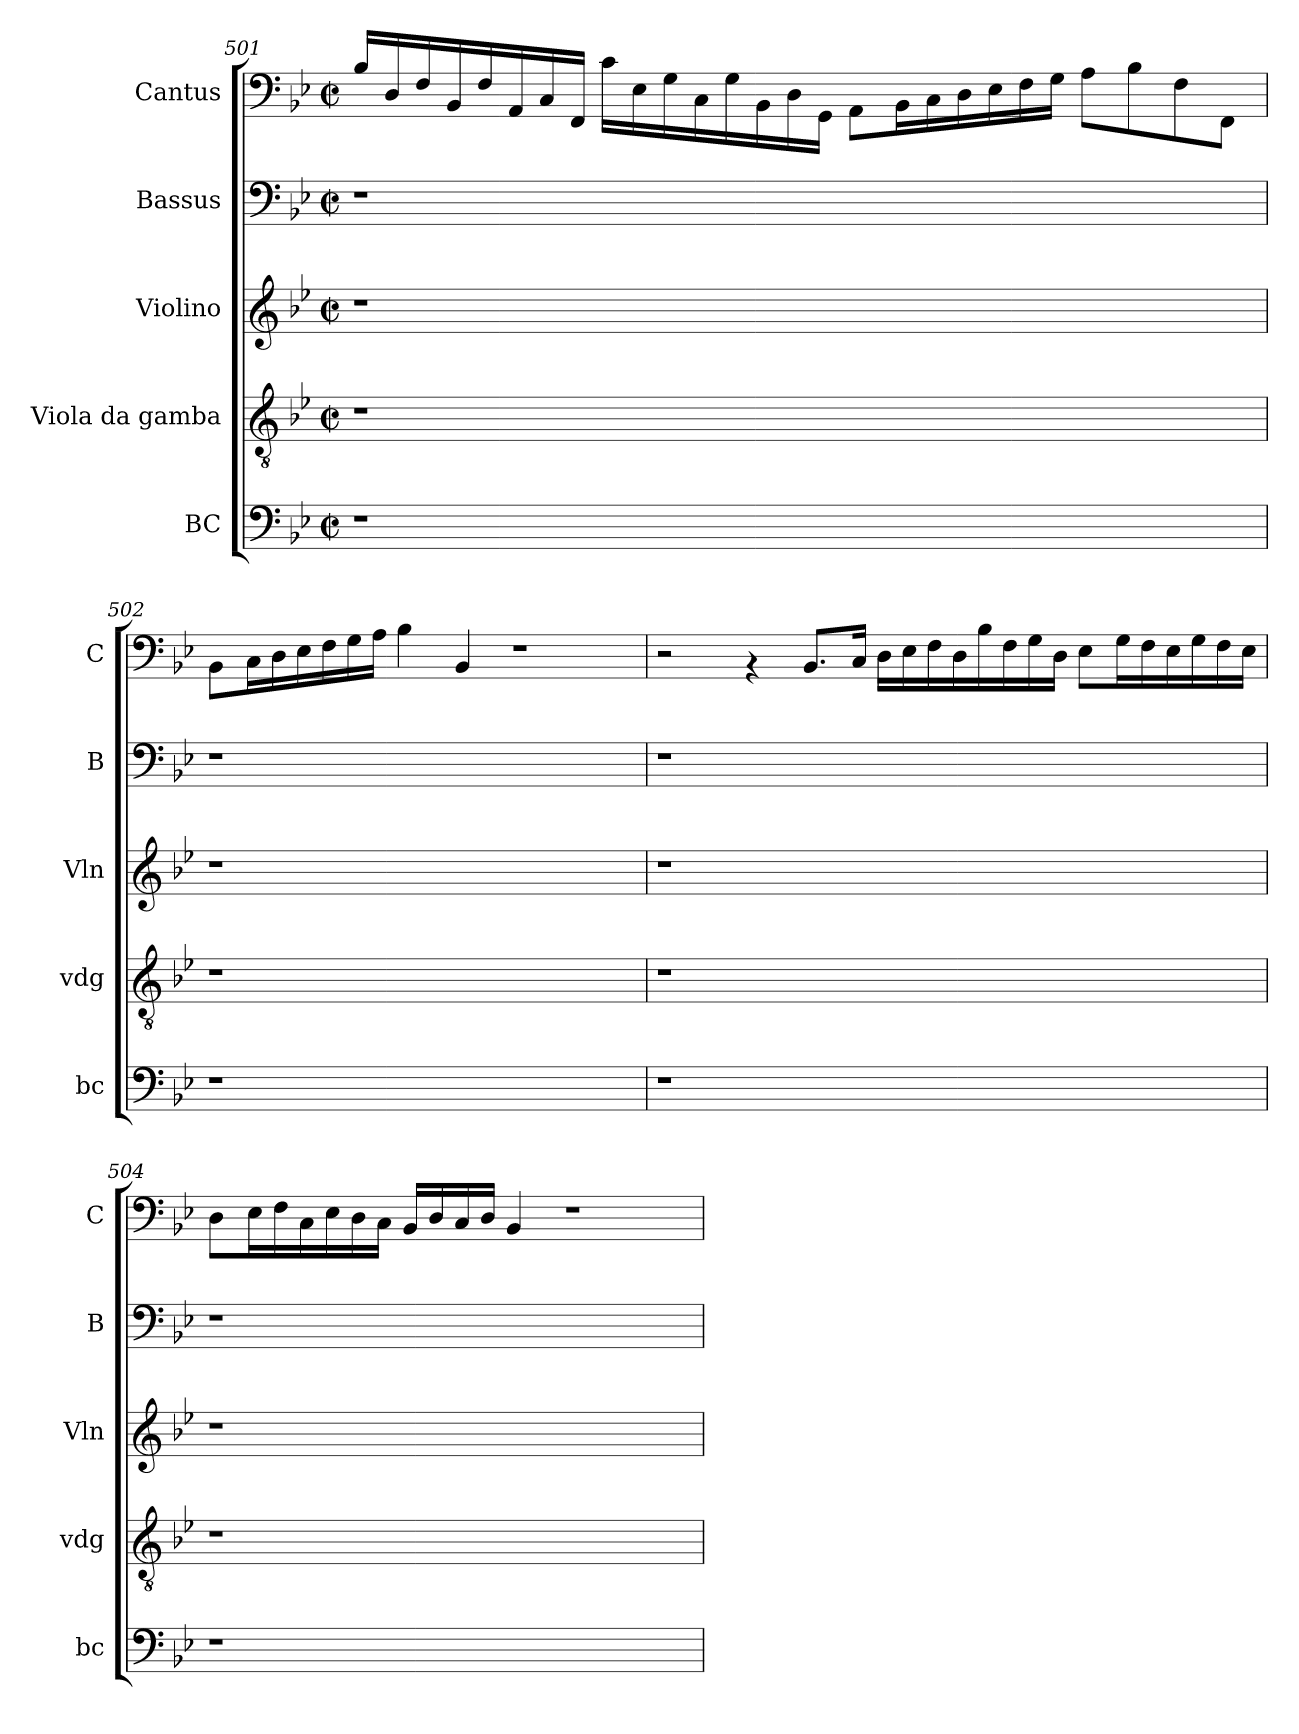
**kern	**kern	**kern	**kern	**kern
*part5	*part4	*part3	*part2	*part1
*staff5	*staff4	*staff3	*staff2	*staff1
*I"BC	*I"Viola da gamba	*I"Violino	*I"Bassus	*I"Cantus
*I'bc	*I'vdg	*I'Vln	*I'B	*I'C
!!LO:LB:g=z
*clefF4	*clefGv2	*clefG2	*clefF4	*clefF4
*k[b-e-]	*k[b-e-]	*k[b-e-]	*k[b-e-]	*k[b-e-]
*B-:	*B-:	*B-:	*B-:	*B-:
*M2/2	*M2/2	*M2/2	*M2/2	*M2/2
*met(c|)	*met(c|)	*met(c|)	*met(c|)	*met(c|)
=501	=501	=501	=501	=501
1r	1r	1r	1r	16B-/LL
.	.	.	.	16D/
.	.	.	.	16F/
.	.	.	.	16BB-/
.	.	.	.	16F/
.	.	.	.	16AA/
.	.	.	.	16C/
.	.	.	.	16FF/JJ
.	.	.	.	16c\LL
.	.	.	.	16E-\
.	.	.	.	16G\
.	.	.	.	16C\
.	.	.	.	16G\
.	.	.	.	16BB-\
.	.	.	.	16D\
.	.	.	.	16GG\JJ
1ryy	1ryy	1ryy	1ryy	8AA\L
.	.	.	.	16BB-\L
.	.	.	.	16C\
.	.	.	.	16D\
.	.	.	.	16E-\
.	.	.	.	16F\
.	.	.	.	16G\JJ
.	.	.	.	8A\L
.	.	.	.	8B-\
.	.	.	.	8F\
.	.	.	.	8FF\J
=502	=502	=502	=502	=502
1r	1r	1r	1r	8BB-\L
.	.	.	.	16C\L
.	.	.	.	16D\
.	.	.	.	16E-\
.	.	.	.	16F\
.	.	.	.	16G\
.	.	.	.	16A\JJ
.	.	.	.	4B-\
.	.	.	.	4BB-/
1ryy	1ryy	1ryy	1ryy	1r
!!LO:LB:g=z
=503	=503	=503	=503	=503
1r	1r	1r	1r	2r
.	.	.	.	4rAA
.	.	.	.	8.BB-/L
.	.	.	.	16C/Jk
1ryy	1ryy	1ryy	1ryy	16D\LL
.	.	.	.	16E-\
.	.	.	.	16F\
.	.	.	.	16D\
.	.	.	.	16B-\
.	.	.	.	16F\
.	.	.	.	16G\
.	.	.	.	16D\JJ
.	.	.	.	8E-\L
.	.	.	.	16G\L
.	.	.	.	16F\
.	.	.	.	16E-\
.	.	.	.	16G\
.	.	.	.	16F\
.	.	.	.	16E-\JJ
=504	=504	=504	=504	=504
1r	1r	1r	1r	8D\L
.	.	.	.	16E-\L
.	.	.	.	16F\
.	.	.	.	16C\
.	.	.	.	16E-\
.	.	.	.	16D\
.	.	.	.	16C\JJ
.	.	.	.	16BB-/LL
.	.	.	.	16D/
.	.	.	.	16C/
.	.	.	.	16D/JJ
.	.	.	.	4BB-/
1ryy	1ryy	1ryy	1ryy	1r
=	=	=	=	=
*-	*-	*-	*-	*-
